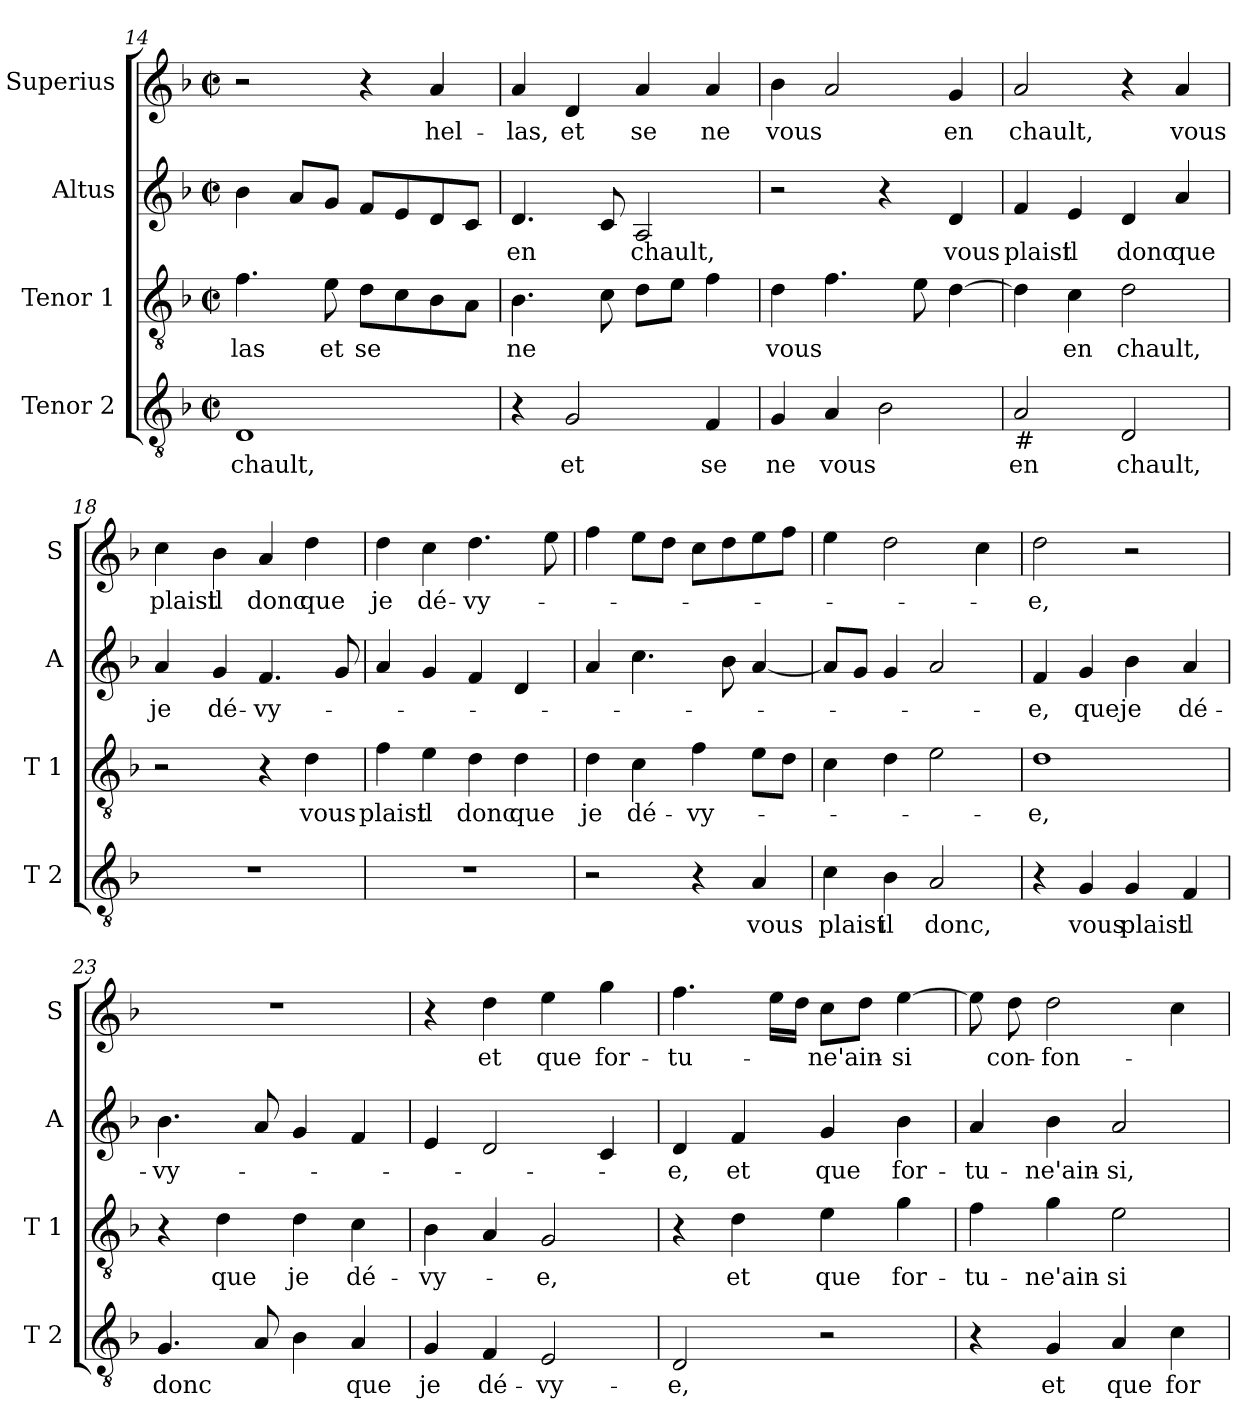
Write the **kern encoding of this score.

**kern	**text	**kern	**text	**kern	**text	**kern	**text
*part4	*part4	*part3	*part3	*part2	*part2	*part1	*part1
*staff4	*staff4	*staff3	*staff3	*staff2	*staff2	*staff1	*staff1
*I"Tenor 2	*	*I"Tenor 1	*	*I"Altus	*	*I"Superius	*
*I'T 2	*	*I'T 1	*	*I'A	*	*I'S	*
*clefGv2	*	*clefGv2	*	*clefG2	*	*clefG2	*
*k[b-]	*	*k[b-]	*	*k[b-]	*	*k[b-]	*
*F:	*	*F:	*	*F:	*	*F:	*
*M2/2	*	*M2/2	*	*M2/2	*	*M2/2	*
*met(c|)	*	*met(c|)	*	*met(c|)	*	*met(c|)	*
=14	=14	=14	=14	=14	=14	=14	=14
1D	chault,	4.f\	-las	4b-\	.	2r	.
.	.	.	.	8a/L	.	.	.
.	.	8e\	et	8g/J	.	.	.
.	.	8d\L	se	8f/L	.	4r	.
.	.	8c\	.	8e/	.	.	.
.	.	8B-\	.	8d/	.	4a/	hel-
.	.	8A\J	.	8c/J	.	.	.
=15	=15	=15	=15	=15	=15	=15	=15
4r	.	4.B-\	ne	4.d/	en	4a/	-las,
2G/	et	.	.	.	.	4d/	et
.	.	8c\	.	8c/	.	.	.
.	.	8d\L	.	2A/	chault,	4a/	se
.	.	8e\J	.	.	.	.	.
4F/	se	4f\	.	.	.	4a/	ne
!!LO:PB:g=z
=16	=16	=16	=16	=16	=16	=16	=16
4G/	ne	4d\	vous	2r	.	4b-\	vous
4A/	vous	4.f\	.	.	.	2a/	.
2B-\	.	.	.	4r	.	.	.
.	.	8e\	.	.	.	.	.
.	.	[4d\	.	4d/	vous	4g/	en
=17	=17	=17	=17	=17	=17	=17	=17
!LO:TX:b:t=#	!	!	!	!	!	!	!
2A/	en	4d\]	.	4f/	plaist	2a/	chault,
.	.	4c\	en	4e/	il	.	.
2D/	chault,	2d\	chault,	4d/	donc	4r	.
.	.	.	.	4a/	que	4a/	vous
=18	=18	=18	=18	=18	=18	=18	=18
1r	.	2r	.	4a/	je	4cc\	plaist
.	.	.	.	4g/	dé-	4b-\	il
.	.	4r	.	4.f/	-vy-	4a/	donc
.	.	4d\	vous	.	.	4dd\	que
.	.	.	.	8g/	.	.	.
=19	=19	=19	=19	=19	=19	=19	=19
1r	.	4f\	plaist	4a/	.	4dd\	je
.	.	4e\	il	4g/	.	4cc\	dé-
.	.	4d\	donc	4f/	.	4.dd\	-vy-
.	.	4d\	que	4d/	.	.	.
.	.	.	.	.	.	8ee\	.
=20	=20	=20	=20	=20	=20	=20	=20
2r	.	4d\	je	4a/	.	4ff\	.
.	.	4c\	dé-	4.cc\	.	8ee\L	.
.	.	.	.	.	.	8dd\J	.
4r	.	4f\	-vy-	.	.	8cc\L	.
.	.	.	.	8b-\	.	8dd\	.
4A/	vous	8e\L	.	[4a/	.	8ee\	.
.	.	8d\J	.	.	.	8ff\J	.
!!LO:LB:g=z
=21	=21	=21	=21	=21	=21	=21	=21
4c\	plaist	4c\	.	8a/L]	.	4ee\	.
.	.	.	.	8g/J	.	.	.
4B-\	il	4d\	.	4g/	.	2dd\	.
2A/	donc,	2e\	.	2a/	.	.	.
.	.	.	.	.	.	4cc\	.
=22	=22	=22	=22	=22	=22	=22	=22
4r	.	1d	-e,	4f/	-e,	2dd\	-e,
4G/	vous	.	.	4g/	que	.	.
4G/	plaist	.	.	4b-\	je	2r	.
4F/	il	.	.	4a/	dé-	.	.
=23	=23	=23	=23	=23	=23	=23	=23
4.G/	donc	4r	.	4.b-\	-vy-	1r	.
.	.	4d\	que	.	.	.	.
8A/	.	.	.	8a/	.	.	.
4B-\	.	4d\	je	4g/	.	.	.
4A/	que	4c\	dé-	4f/	.	.	.
=24	=24	=24	=24	=24	=24	=24	=24
4G/	je	4B-\	-vy-	4e/	.	4r	.
4F/	dé-	4A/	.	2d/	.	4dd\	et
2E/	-vy-	2G/	-e,	.	.	4ee\	que
.	.	.	.	4c/	.	4gg\	for-
=25	=25	=25	=25	=25	=25	=25	=25
2D/	-e,	4r	.	4d/	-e,	4.ff\	-tu-
.	.	4d\	et	4f/	et	.	.
.	.	.	.	.	.	16ee\LL	.
.	.	.	.	.	.	16dd\JJ	.
2r	.	4e\	que	4g/	que	8cc\L	-ne'ain-
.	.	.	.	.	.	8dd\J	.
.	.	4g\	for-	4b-\	for-	[4ee\	-si
!!LO:LB:g=z
=26	=26	=26	=26	=26	=26	=26	=26
4r	.	4f\	-tu-	4a/	-tu-	8ee\]	.
.	.	.	.	.	.	8dd\	con-
4G/	et	4g\	-ne'ain-	4b-\	-ne'ain-	2dd\	-fon-
4A/	que	2e\	-si-	2a/	-si,	.	.
4c\	for-	.	.	.	.	4cc\	.
=	=	=	=	=	=	=	=
*-	*-	*-	*-	*-	*-	*-	*-
